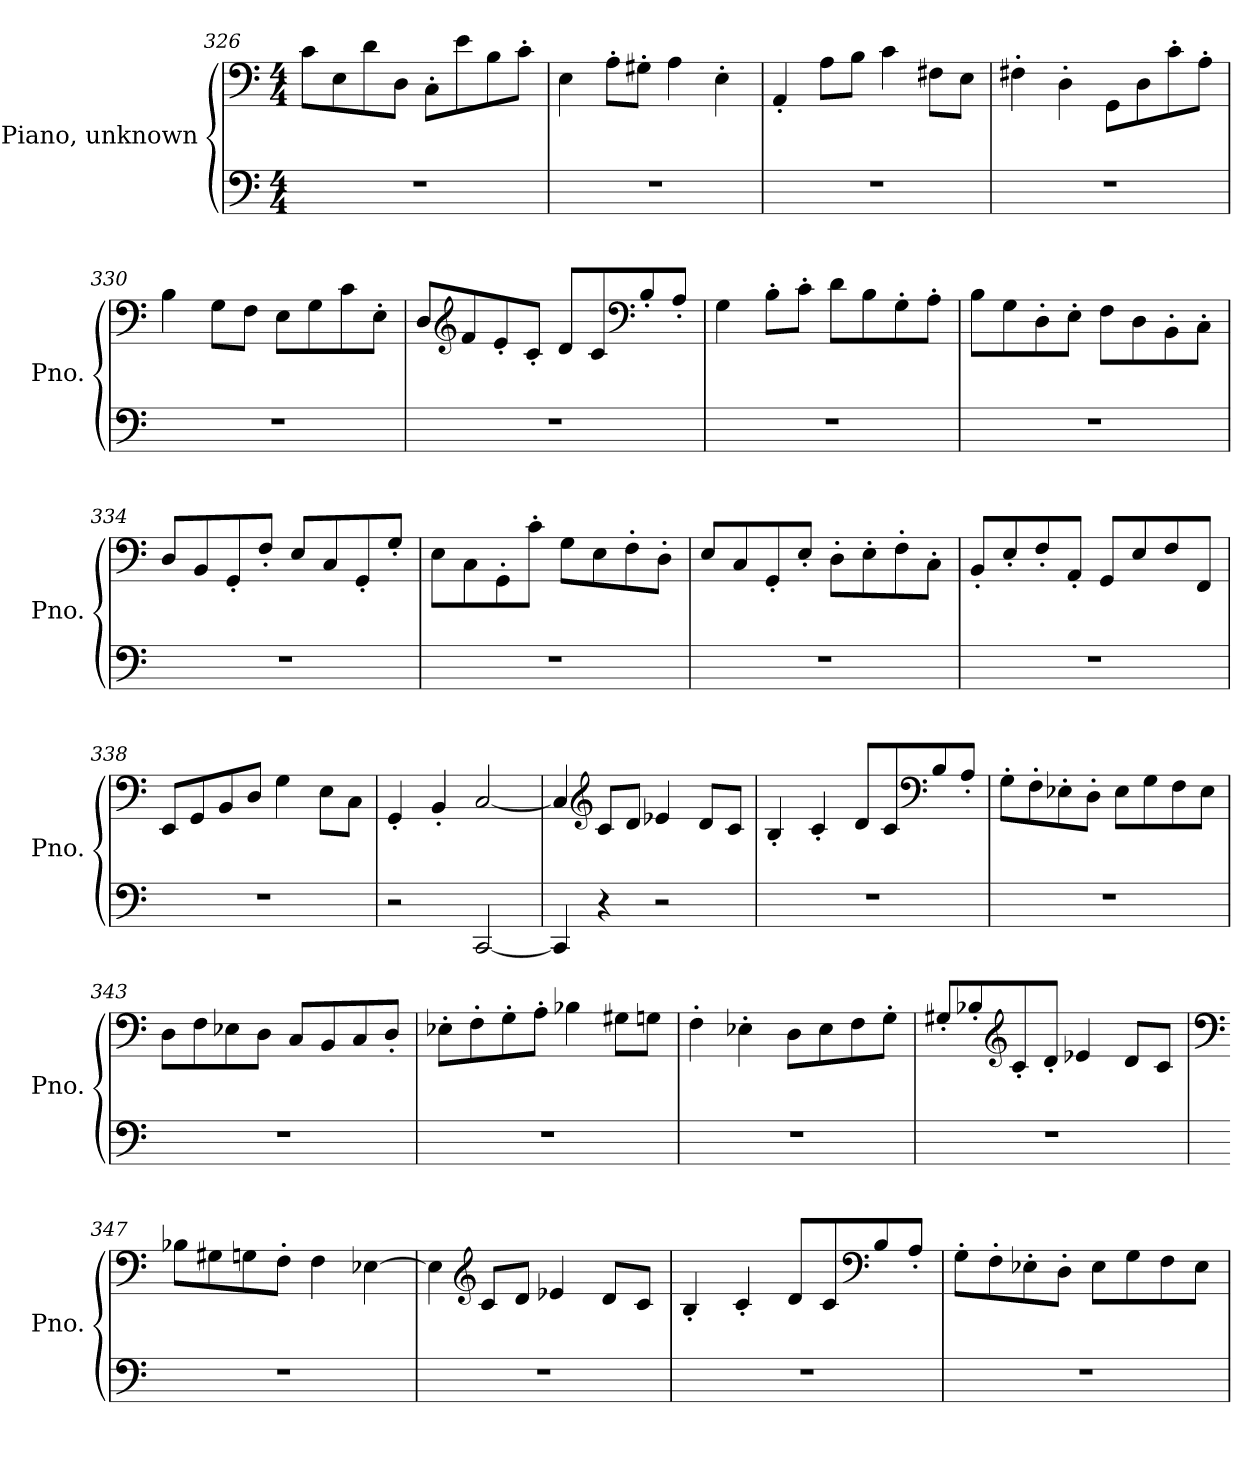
**kern	**kern
*part1	*part1
*staff2	*staff1
*I"Piano, unknown	*
*I'Pno.	*
*clefF4	*clefF4
*k[]	*k[]
*M4/4	*M4/4
=326	=326
1r	8c\L
.	8E\
.	8d\
.	8D\J
.	8C'\L
.	8e\
.	8B\
.	8c'\J
!!LO:LB:g=z
=327	=327
1r	4E\
.	8A'\L
.	8G#X'\J
.	4A\
.	4E'\
=328	=328
1r	4AA'/
.	8A\L
.	8B\J
.	4c\
.	8F#X\L
.	8E\J
=329	=329
1r	4F#X'\
.	4D'\
.	8GG\L
.	8D\
.	8c'\
.	8A'\J
=330	=330
1r	4B\
.	8G\L
.	8F\J
.	8E\L
.	8G\
.	8c\
.	8E'\J
=331	=331
1r	8D/L
*	*clefG2
.	8f/
.	8e'/
.	8c'/J
.	8d/L
.	8c/
*	*clefF4
.	8B'/
.	8A'/J
!!LO:LB:g=z
=332	=332
1r	4G\
.	8B'\L
.	8c'\J
.	8d\L
.	8B\
.	8G'\
.	8A'\J
=333	=333
1r	8B\L
.	8G\
.	8D'\
.	8E'\J
.	8F\L
.	8D\
.	8BB'\
.	8C'\J
=334	=334
1r	8D/L
.	8BB/
.	8GG'/
.	8F'/J
.	8E/L
.	8C/
.	8GG'/
.	8G'/J
=335	=335
1r	8E\L
.	8C\
.	8GG'\
.	8c'\J
.	8G\L
.	8E\
.	8F'\
.	8D'\J
=336	=336
1r	8E/L
.	8C/
.	8GG'/
.	8E'/J
.	8D'\L
.	8E'\
.	8F'\
.	8C'\J
!!LO:PB:g=z
=337	=337
1r	8BB'/L
.	8E'/
.	8F'/
.	8AA'/J
.	8GG/L
.	8E/
.	8F/
.	8FF/J
=338	=338
1r	8EE/L
.	8GG/
.	8BB/
.	8D/J
.	4G\
.	8E\L
.	8C\J
=339	=339
2r	4GG'/
.	4BB'/
[2CC/	[2C/
=340	=340
4CC/]	4C/]
*	*clefG2
4r	8c/L
.	8d/J
2r	4e-X/
.	8d/L
.	8c/J
=341	=341
1r	4B'/
.	4c'/
.	8d/L
.	8c/
*	*clefF4
.	8B/
.	8A'/J
!!LO:LB:g=z
=342	=342
1r	8G'\L
.	8F'\
.	8E-X'\
.	8D'\J
.	8E-\L
.	8G\
.	8F\
.	8E-\J
=343	=343
1r	8D\L
.	8F\
.	8E-X\
.	8D\J
.	8C/L
.	8BB/
.	8C/
.	8D'/J
=344	=344
1r	8E-X'\L
.	8F'\
.	8G'\
.	8A'\J
.	4B-X\
.	8G#X\L
.	8Gn\J
=345	=345
1r	4F'\
.	4E-X'\
.	8D\L
.	8E-\
.	8F\
.	8G'\J
=346	=346
1r	8G#X'/L
.	8B-X'/
*	*clefG2
.	8c'/
.	8d'/J
.	4e-X/
.	8d/L
.	8c/J
!!LO:LB:g=z
=347	=347
*	*clefF4
1r	8B-X\L
.	8G#X\
.	8Gn\
.	8F'\J
.	4F\
.	[4E-X\
=348	=348
1r	4E-\]
*	*clefG2
.	8c/L
.	8d/J
.	4e-X/
.	8d/L
.	8c/J
=349	=349
1r	4B'/
.	4c'/
.	8d/L
.	8c/
*	*clefF4
.	8B/
.	8A'/J
=350	=350
1r	8G'\L
.	8F'\
.	8E-X'\
.	8D'\J
.	8E-\L
.	8G\
.	8F\
.	8E-\J
=	=
*-	*-
